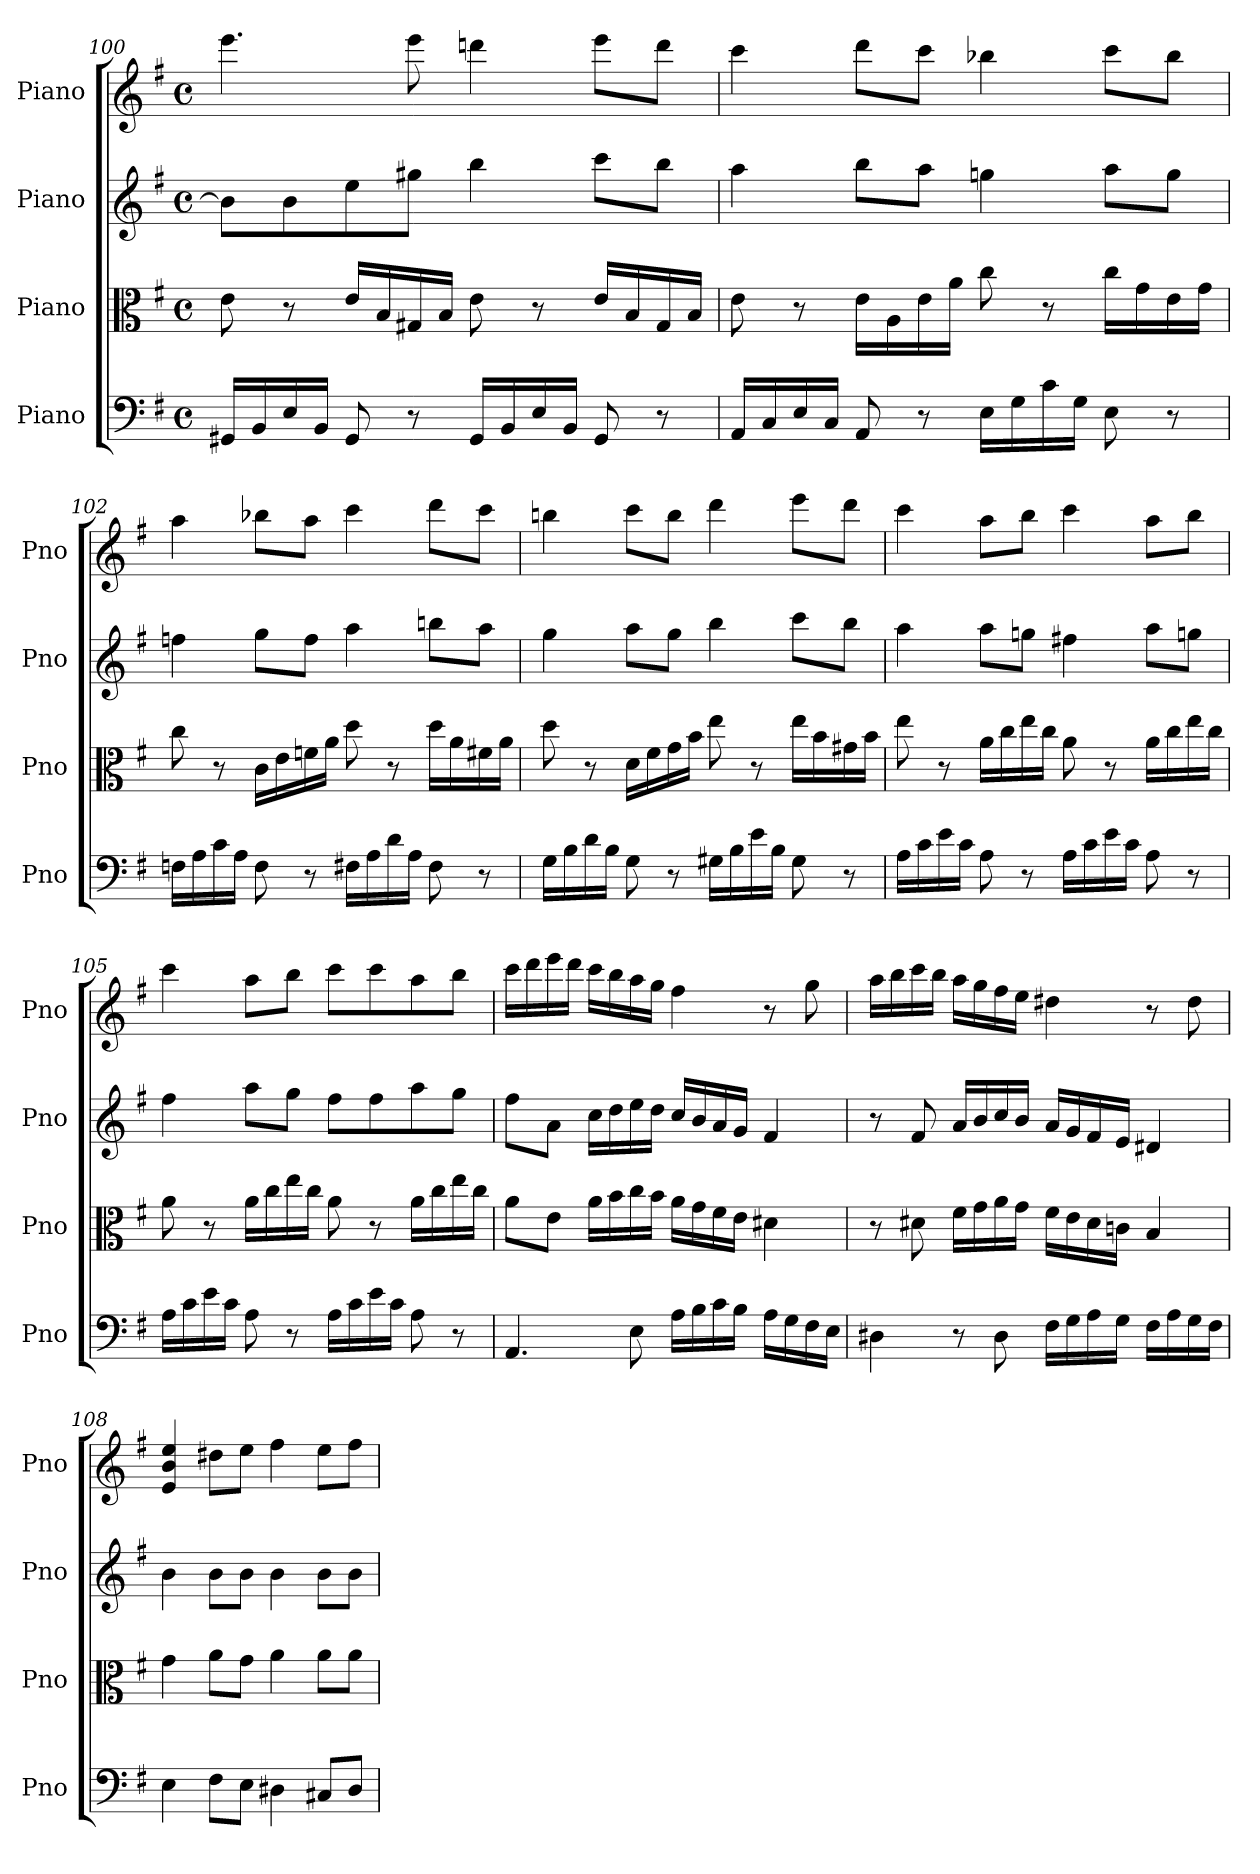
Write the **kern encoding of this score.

**kern	**kern	**kern	**kern
*part4	*part3	*part2	*part1
*staff4	*staff3	*staff2	*staff1
*I"Piano	*I"Piano	*I"Piano	*I"Piano
*I'Pno	*I'Pno	*I'Pno	*I'Pno
*clefF4	*clefC3	*clefG2	*clefG2
*k[f#]	*k[f#]	*k[f#]	*k[f#]
*M4/4	*M4/4	*M4/4	*M4/4
*met(c)	*met(c)	*met(c)	*met(c)
=100	=100	=100	=100
16GG#X/LL	8e\	8b\L]	4.eee\
16BB/	.	.	.
16E/	8r	8b\	.
16BB/JJ	.	.	.
8GG#/	16e/LL	8ee\	.
.	16B/	.	.
8r	16G#X/	8gg#X\J	8eee\
.	16B/JJ	.	.
16GG#/LL	8e\	4bb\	4dddn\
16BB/	.	.	.
16E/	8r	.	.
16BB/JJ	.	.	.
8GG#/	16e/LL	8ccc\L	8eee\L
.	16B/	.	.
8r	16G#/	8bb\J	8ddd\J
.	16B/JJ	.	.
=101	=101	=101	=101
16AA/LL	8e\	4aa\	4ccc\
16C/	.	.	.
16E/	8r	.	.
16C/JJ	.	.	.
8AA/	16e\LL	8bb\L	8ddd\L
.	16A\	.	.
8r	16e\	8aa\J	8ccc\J
.	16a\JJ	.	.
16E\LL	8cc\	4ggn\	4bb-X\
16G\	.	.	.
16c\	8r	.	.
16G\JJ	.	.	.
8E\	16cc\LL	8aa\L	8ccc\L
.	16g\	.	.
8r	16e\	8gg\J	8bb-\J
.	16g\JJ	.	.
=102	=102	=102	=102
16Fn\LL	8cc\	4ffn\	4aa\
16A\	.	.	.
16c\	8r	.	.
16A\JJ	.	.	.
8F\	16c\LL	8gg\L	8bb-X\L
.	16e\	.	.
8r	16fn\	8ff\J	8aa\J
.	16a\JJ	.	.
16F#X\LL	8dd\	4aa\	4ccc\
16A\	.	.	.
16d\	8r	.	.
16A\JJ	.	.	.
8F#\	16dd\LL	8bbn\L	8ddd\L
.	16a\	.	.
8r	16f#X\	8aa\J	8ccc\J
.	16a\JJ	.	.
!!LO:LB:g=z
=103	=103	=103	=103
16G\LL	8dd\	4gg\	4bbn\
16B\	.	.	.
16d\	8r	.	.
16B\JJ	.	.	.
8G\	16d\LL	8aa\L	8ccc\L
.	16f#\	.	.
8r	16g\	8gg\J	8bb\J
.	16b\JJ	.	.
16G#X\LL	8ee\	4bb\	4ddd\
16B\	.	.	.
16e\	8r	.	.
16B\JJ	.	.	.
8G#\	16ee\LL	8ccc\L	8eee\L
.	16b\	.	.
8r	16g#X\	8bb\J	8ddd\J
.	16b\JJ	.	.
=104	=104	=104	=104
16A\LL	8ee\	4aa\	4ccc\
16c\	.	.	.
16e\	8r	.	.
16c\JJ	.	.	.
8A\	16a\LL	8aa\L	8aa\L
.	16cc\	.	.
8r	16ee\	8ggn\J	8bb\J
.	16cc\JJ	.	.
16A\LL	8a\	4ff#X\	4ccc\
16c\	.	.	.
16e\	8r	.	.
16c\JJ	.	.	.
8A\	16a\LL	8aa\L	8aa\L
.	16cc\	.	.
8r	16ee\	8ggn\J	8bb\J
.	16cc\JJ	.	.
=105	=105	=105	=105
16A\LL	8a\	4ff#\	4ccc\
16c\	.	.	.
16e\	8r	.	.
16c\JJ	.	.	.
8A\	16a\LL	8aa\L	8aa\L
.	16cc\	.	.
8r	16ee\	8gg\J	8bb\J
.	16cc\JJ	.	.
16A\LL	8a\	8ff#\L	8ccc\L
16c\	.	.	.
16e\	8r	8ff#\	8ccc\
16c\JJ	.	.	.
8A\	16a\LL	8aa\	8aa\
.	16cc\	.	.
8r	16ee\	8gg\J	8bb\J
.	16cc\JJ	.	.
=106	=106	=106	=106
4.AA/	8a\L	8ff#\L	16ccc\LL
.	.	.	16ddd\
.	8e\J	8a\J	16eee\
.	.	.	16ddd\JJ
.	16a\LL	16cc\LL	16ccc\LL
.	16b\	16dd\	16bb\
8E\	16cc\	16ee\	16aa\
.	16b\JJ	16dd\JJ	16gg\JJ
16A\LL	16a\LL	16cc/LL	4ff#\
16B\	16g\	16b/	.
16c\	16f#\	16a/	.
16B\JJ	16e\JJ	16g/JJ	.
16A\LL	4d#X\	4f#/	8r
16G\	.	.	.
16F#\	.	.	8gg\
16E\JJ	.	.	.
!!LO:LB:g=z
=107	=107	=107	=107
4D#X\	8r	8r	16aa\LL
.	.	.	16bb\
.	8d#X\	8f#/	16ccc\
.	.	.	16bb\JJ
8r	16f#\LL	16a/LL	16aa\LL
.	16g\	16b/	16gg\
8D#\	16a\	16cc/	16ff#\
.	16g\JJ	16b/JJ	16ee\JJ
16F#\LL	16f#\LL	16a/LL	4dd#X\
16G\	16e\	16g/	.
16A\	16d#\	16f#/	.
16G\JJ	16cn\JJ	16e/JJ	.
16F#\LL	4B/	4d#X/	8r
16A\	.	.	.
16G\	.	.	8dd#\
16F#\JJ	.	.	.
=108	=108	=108	=108
4E\	4g\	4b\	4e/ 4b/ 4ee/
8F#\L	8a\L	8b\L	8dd#X\L
8E\J	8g\J	8b\J	8ee\J
4D#X\	4a\	4b\	4ff#\
8C#X/L	8a\L	8b\L	8ee\L
8D#/J	8a\J	8b\J	8ff#\J
=	=	=	=
*-	*-	*-	*-
